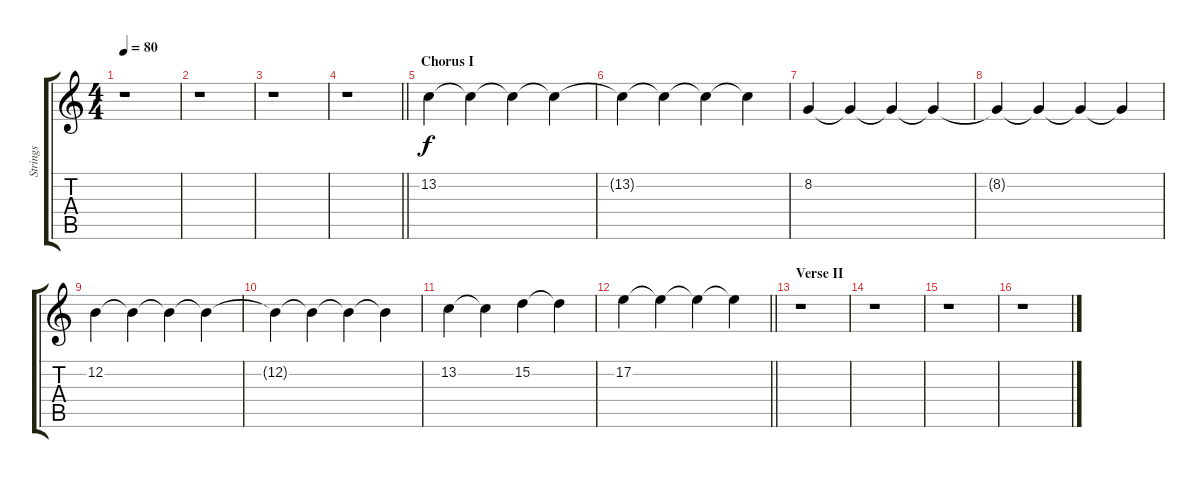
\track ("Strings" "Strings") {instrument synthstrings1}
\staff {score tabs}
\tuning (E4 B3 G3 D3 A2 E2) {hide}
\ts (4 4)
\tempo 80
\clef g2
\ks c
r.1{dy f} |
r.1 |
r.1 |
\barLineRight lightlight
r.1 |
\section ("" "Chorus I")
13.2.4{volume 10} 13.2{t}.4 13.2{t}.4 13.2{t}.4 |
13.2{t}.4 13.2{t}.4 13.2{t}.4 13.2{t}.4 |
8.2.4 8.2{t}.4 8.2{t}.4 8.2{t}.4 |
8.2{t}.4 8.2{t}.4 8.2{t}.4 8.2{t}.4 |
12.2.4 12.2{t}.4 12.2{t}.4 12.2{t}.4 |
12.2{t}.4 12.2{t}.4 12.2{t}.4 12.2{t}.4 |
13.2.4 13.2{t}.4 15.2.4 15.2{t}.4 |
\barLineRight lightlight
17.2.4 17.2{t}.4 17.2{t}.4 17.2{t}.4 |
\section ("" "Verse II")
r.1 |
r.1 |
r.1 |
r.1
